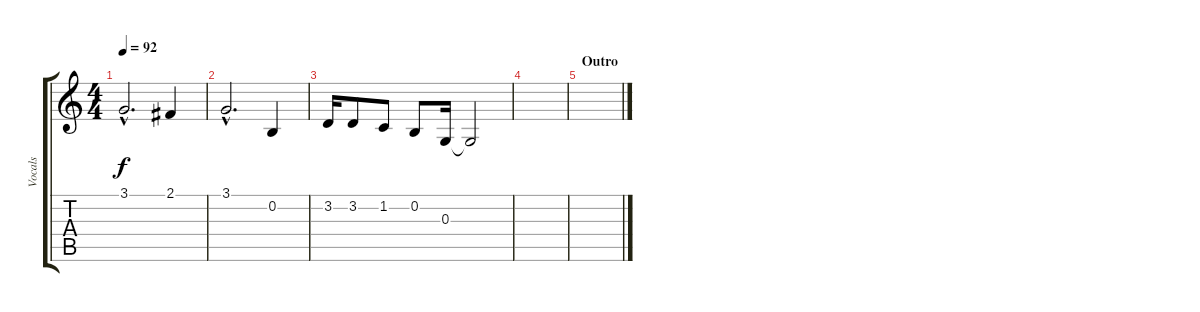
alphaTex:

\track ("Vocals" "Vocals") {instrument clarinet}
\staff {score tabs}
\tuning (E4 B3 G3 D3 A2 E2) {hide}
\ts (4 4)
\tempo 92
\clef g2
\ks c
3.1{hac}.2{d dy f} 2.1.4 |
3.1{hac}.2{d} 0.2.4 |
3.2.16 3.2.8 1.2.8 0.2.8 0.3.16 0.3{t}.2 |
|
\section ("" "Outro")
